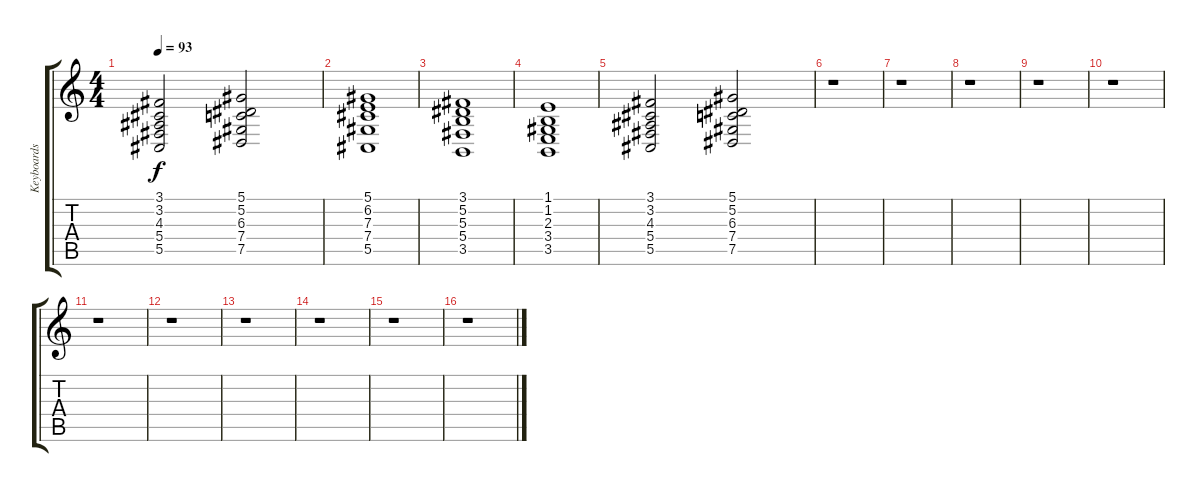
\track ("Keyboards I" "Keyboards ") {instrument churchorgan}
\staff {score tabs}
\tuning (Eb4 Bb3 Gb3 Db3 Ab2 Eb2) {hide}
\ts (4 4)
\tempo 93
\clef g2
\ks c
(3.1 3.2 4.3 5.4 5.5).2{dy f} (5.1 5.2 6.3 7.4 7.5).2 |
(5.1 6.2 7.3 7.4 5.5).1 |
(3.1 5.2 5.3 5.4 3.5).1 |
(1.1 1.2 2.3 3.4 3.5).1 |
(3.1 3.2 4.3 5.4 5.5).2 (5.1 5.2 6.3 7.4 7.5).2 |
r.1 |
r.1 |
r.1 |
r.1 |
r.1 |
r.1 |
r.1 |
r.1 |
r.1 |
r.1 |
r.1
